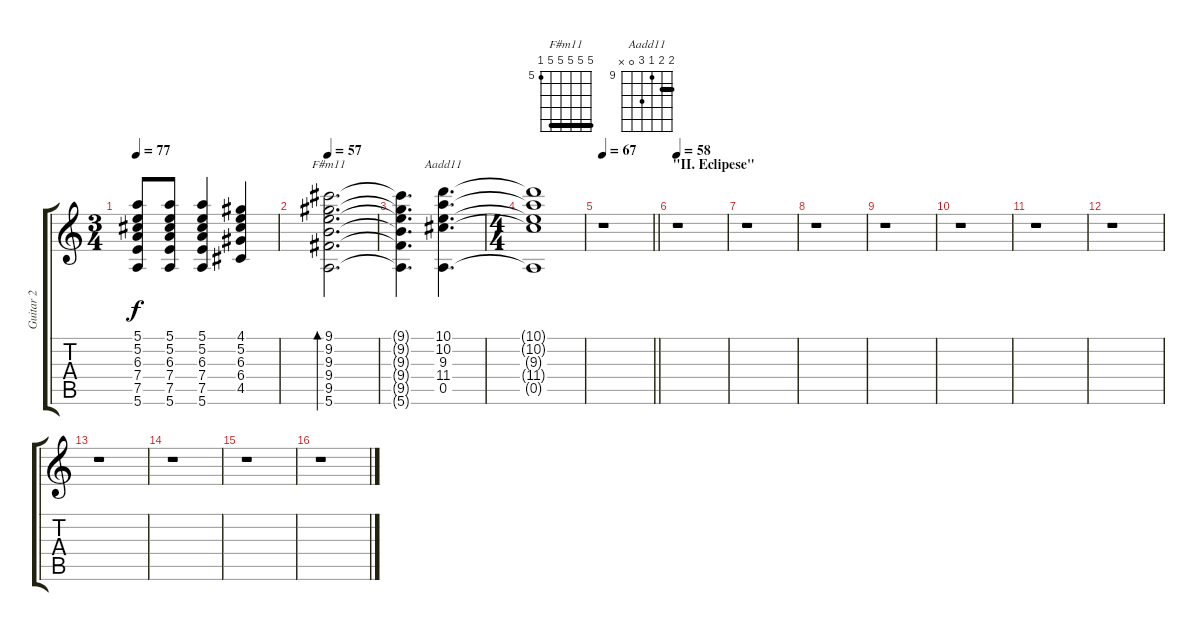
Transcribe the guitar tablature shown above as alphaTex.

\track ("Guitar 2" "Guitar 2") {instrument acousticguitarsteel}
\staff {score tabs}
\tuning (E4 B3 G3 D3 A2 E2) {hide}
\chord ("F#m11" 9 9 9 9 9 5) {firstfret 5 barre 9}
\chord ("Aadd11" 10 10 9 11 0 x) {firstfret 9 barre 10}
\ts (3 4)
\tempo 77
\clef g2
\ks c
(5.1 5.2 6.3 7.4 7.5 5.6).8{dy f} (5.1 5.2 6.3 7.4 7.5 5.6).8 (5.1 5.2 6.3 7.4 7.5 5.6).4 (4.1 5.2 6.3 6.4 4.5).4 |
\tempo 57
(9.1 9.2 9.3 9.4 9.5 5.6).2{d bd 120 ch "F#m11"} |
(9.1{t} 9.2{t} 9.3{t} 9.4{t} 9.5{t} 5.6{t}).4{d} (10.1 10.2 9.3 11.4 0.5).4{d ch "Aadd11" volume 6} |
\ts (4 4)
(10.1{t} 10.2{t} 9.3{t} 11.4{t} 0.5{t}).1 |
\tempo 67
\barLineRight lightlight
r.1 |
\section ("" "\"II. Eclipese\"")
\tempo 58
r.1 |
r.1 |
r.1 |
r.1 |
r.1 |
r.1 |
r.1 |
r.1 |
r.1 |
r.1 |
r.1
